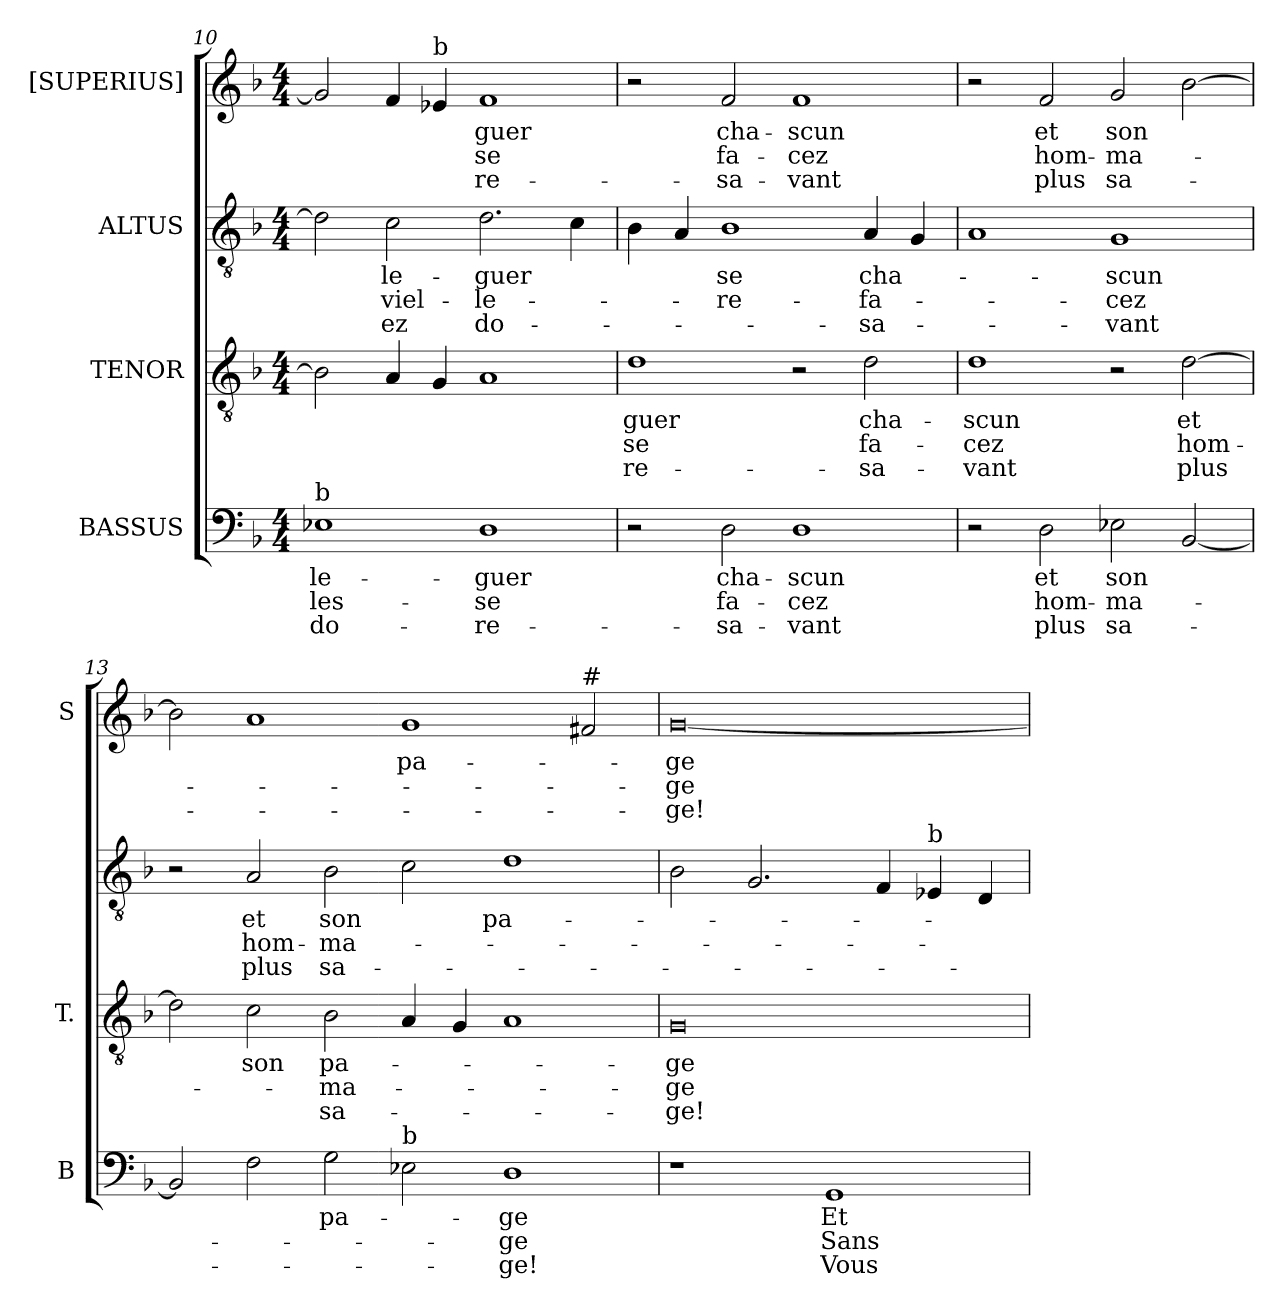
**kern	**text	**text	**text	**kern	**text	**text	**text	**kern	**text	**text	**text	**kern	**text	**text	**text
*part4	*part4	*part4	*part4	*part3	*part3	*part3	*part3	*part2	*part2	*part2	*part2	*part1	*part1	*part1	*part1
*staff4	*staff4	*staff4	*staff4	*staff3	*staff3	*staff3	*staff3	*staff2	*staff2	*staff2	*staff2	*staff1	*staff1	*staff1	*staff1
*I"BASSUS	*	*	*	*I"TENOR	*	*	*	*I"ALTUS	*	*	*	*I"[SUPERIUS]	*	*	*
*I'B	*	*	*	*I'T.	*	*	*	*	*	*	*	*I'S	*	*	*
*clefF4	*	*	*	*clefGv2	*	*	*	*clefGv2	*	*	*	*clefG2	*	*	*
*	*	*	*	*ITrd7c12	*	*	*	*ITrd7c12	*	*	*	*	*	*	*
*k[b-]	*	*	*	*k[b-]	*	*	*	*k[b-]	*	*	*	*k[b-]	*	*	*
*F:	*	*	*	*F:	*	*	*	*F:	*	*	*	*F:	*	*	*
*M4/4	*	*	*	*M4/4	*	*	*	*M4/4	*	*	*	*M4/4	*	*	*
=10	=10	=10	=10	=10	=10	=10	=10	=10	=10	=10	=10	=10	=10	=10	=10
!LO:TX:t=b	!	!	!	!	!	!	!	!	!	!	!	!	!	!	!
!	!LO:LY:b:color=#000000	!LO:LY:b:color=#000000	!LO:LY:b:color=#000000	!	!	!	!	!	!	!	!	!	!	!	!
1E-i	-le-	-les-	do-	2BB-i\]	.	.	.	2Di\]	.	.	.	2gi/]	.	.	.
!	!	!	!	!	!	!	!	!	!LO:LY:b:color=#000000	!LO:LY:b:color=#000000	!LO:LY:b:color=#000000	!	!	!	!
.	.	.	.	4AAi/	.	.	.	2Ci\	-le-	viel-	-ez	4fi/	.	.	.
!	!	!	!	!	!	!	!	!	!	!	!	!LO:TX:a:t=b	!	!	!
.	.	.	.	4GGi/	.	.	.	.	.	.	.	4e-i/	.	.	.
!	!LO:LY:b:color=#000000	!LO:LY:b:color=#000000	!LO:LY:b:color=#000000	!	!	!	!	!	!	!	!	!	!	!	!
!	!	!	!	!	!	!	!	!	!LO:LY:b:color=#000000	!LO:LY:b:color=#000000	!LO:LY:b:color=#000000	!	!	!	!
!	!	!	!	!	!	!	!	!	!	!	!	!	!LO:LY:b:color=#000000	!LO:LY:b:color=#000000	!LO:LY:b:color=#000000
1Di	-guer	-se	-re-	1AAi	.	.	.	2.Di\	-guer	-le-	do-	1fi	-guer	-se	-re-
.	.	.	.	.	.	.	.	4Ci\	.	.	.	.	.	.	.
!!LO:PB:g=z
=11	=11	=11	=11	=11	=11	=11	=11	=11	=11	=11	=11	=11	=11	=11	=11
!	!	!	!	!	!LO:LY:b:color=#000000	!LO:LY:b:color=#000000	!LO:LY:b:color=#000000	!	!	!	!	!	!	!	!
2r	.	.	.	1Di	-guer	-se	-re-	4BB-i\	.	.	.	2r	.	.	.
.	.	.	.	.	.	.	.	4AAi/	.	.	.	.	.	.	.
!	!LO:LY:b:color=#000000	!LO:LY:b:color=#000000	!LO:LY:b:color=#000000	!	!	!	!	!	!	!	!	!	!	!	!
!	!	!	!	!	!	!	!	!	!LO:LY:b:color=#000000	!LO:LY:b:color=#000000	!	!	!	!	!
!	!	!	!	!	!	!	!	!	!	!	!	!	!LO:LY:b:color=#000000	!LO:LY:b:color=#000000	!LO:LY:b:color=#000000
2Di\	cha-	fa-	-sa-	.	.	.	.	1BB-i	-se	-re-	.	2fi/	cha-	fa-	-sa-
!	!LO:LY:b:color=#000000	!LO:LY:b:color=#000000	!LO:LY:b:color=#000000	!	!	!	!	!	!	!	!	!	!	!	!
!	!	!	!	!	!	!	!	!	!	!	!	!	!LO:LY:b:color=#000000	!LO:LY:b:color=#000000	!LO:LY:b:color=#000000
1Di	-scun	-cez	-vant	2r	.	.	.	.	.	.	.	1fi	-scun	-cez	-vant
!	!	!	!	!	!LO:LY:b:color=#000000	!LO:LY:b:color=#000000	!LO:LY:b:color=#000000	!	!	!	!	!	!	!	!
!	!	!	!	!	!	!	!	!	!LO:LY:b:color=#000000	!LO:LY:b:color=#000000	!LO:LY:b:color=#000000	!	!	!	!
.	.	.	.	2Di\	cha-	fa-	-sa-	4AAi/	cha-	fa-	-sa-	.	.	.	.
.	.	.	.	.	.	.	.	4GGi/	.	.	.	.	.	.	.
=12	=12	=12	=12	=12	=12	=12	=12	=12	=12	=12	=12	=12	=12	=12	=12
!	!	!	!	!	!LO:LY:b:color=#000000	!LO:LY:b:color=#000000	!LO:LY:b:color=#000000	!	!	!	!	!	!	!	!
2r	.	.	.	1Di	-scun	-cez	-vant	1AAi	.	.	.	2r	.	.	.
!	!LO:LY:b:color=#000000	!LO:LY:b:color=#000000	!LO:LY:b:color=#000000	!	!	!	!	!	!	!	!	!	!	!	!
!	!	!	!	!	!	!	!	!	!	!	!	!	!LO:LY:b:color=#000000	!LO:LY:b:color=#000000	!LO:LY:b:color=#000000
2Di\	et	hom-	plus	.	.	.	.	.	.	.	.	2fi/	et	hom-	plus
!	!LO:LY:b:color=#000000	!LO:LY:b:color=#000000	!LO:LY:b:color=#000000	!	!	!	!	!	!	!	!	!	!	!	!
!	!	!	!	!	!	!	!	!	!LO:LY:b:color=#000000	!LO:LY:b:color=#000000	!LO:LY:b:color=#000000	!	!	!	!
!	!	!	!	!	!	!	!	!	!	!	!	!	!LO:LY:b:color=#000000	!LO:LY:b:color=#000000	!LO:LY:b:color=#000000
2E-Xi\	son	-ma-	sa-	2r	.	.	.	1GGi	-scun	-cez	-vant	2gi/	son	-ma-	sa-
!	!	!	!	!	!LO:LY:b:color=#000000	!LO:LY:b:color=#000000	!LO:LY:b:color=#000000	!	!	!	!	!	!	!	!
[<2BB-i/	.	.	.	[>2Di\	et	hom-	plus	.	.	.	.	[>2b-i\	.	.	.
=13	=13	=13	=13	=13	=13	=13	=13	=13	=13	=13	=13	=13	=13	=13	=13
2BB-i/]	.	.	.	2Di\]	.	.	.	2r	.	.	.	2b-i\]	.	.	.
!	!	!	!	!	!LO:LY:b:color=#000000	!	!	!	!	!	!	!	!	!	!
!	!	!	!	!	!	!	!	!	!LO:LY:b:color=#000000	!LO:LY:b:color=#000000	!LO:LY:b:color=#000000	!	!	!	!
2Fi\	.	.	.	2Ci\	son	.	.	2AAi/	et	hom-	plus	1ai	.	.	.
!	!LO:LY:b:color=#000000	!	!	!	!	!	!	!	!	!	!	!	!	!	!
!	!	!	!	!	!LO:LY:b:color=#000000	!LO:LY:b:color=#000000	!LO:LY:b:color=#000000	!	!	!	!	!	!	!	!
!	!	!	!	!	!	!	!	!	!LO:LY:b:color=#000000	!LO:LY:b:color=#000000	!LO:LY:b:color=#000000	!	!	!	!
2Gi\	pa-	.	.	2BB-i\	pa-	-ma-	sa-	2BB-i\	son	-ma-	sa-	.	.	.	.
!LO:TX:a:t=b	!	!	!	!	!	!	!	!	!	!	!	!	!	!	!
!	!	!	!	!	!	!	!	!	!	!	!	!	!LO:LY:b:color=#000000	!	!
2E-i\	.	.	.	4AAi/	.	.	.	2Ci\	.	.	.	1gi	pa-	.	.
.	.	.	.	4GGi/	.	.	.	.	.	.	.	.	.	.	.
!	!LO:LY:b:color=#000000	!LO:LY:b:color=#000000	!LO:LY:b:color=#000000	!	!	!	!	!	!	!	!	!	!	!	!
!	!	!	!	!	!	!	!	!	!LO:LY:b:color=#000000	!	!	!	!	!	!
1Di	-ge	-ge	-ge!	1AAi	.	.	.	1Di	pa-	.	.	.	.	.	.
!	!	!	!	!	!	!	!	!	!	!	!	!LO:TX:a:t=#	!	!	!
.	.	.	.	.	.	.	.	.	.	.	.	2f#i/	.	.	.
=14	=14	=14	=14	=14	=14	=14	=14	=14	=14	=14	=14	=14	=14	=14	=14
!	!	!	!	!	!LO:LY:b:color=#000000	!LO:LY:b:color=#000000	!LO:LY:b:color=#000000	!	!	!	!	!	!	!	!
!	!	!	!	!	!	!	!	!	!	!	!	!	!LO:LY:b:color=#000000	!LO:LY:b:color=#000000	!LO:LY:b:color=#000000
1r	.	.	.	0GGi	-ge	-ge	-ge!	2BB-i\	.	.	.	[<0gi	-ge	-ge	-ge!
.	.	.	.	.	.	.	.	2.GGi/	.	.	.	.	.	.	.
!	!LO:LY:b:color=#000000	!LO:LY:b:color=#000000	!LO:LY:b:color=#000000	!	!	!	!	!	!	!	!	!	!	!	!
1GGi	Et	Sans	Vous	.	.	.	.	.	.	.	.	.	.	.	.
.	.	.	.	.	.	.	.	4FFi/	.	.	.	.	.	.	.
!	!	!	!	!	!	!	!	!LO:TX:a:t=b	!	!	!	!	!	!	!
.	.	.	.	.	.	.	.	4EE-i/	.	.	.	.	.	.	.
.	.	.	.	.	.	.	.	4DDi/	.	.	.	.	.	.	.
=	=	=	=	=	=	=	=	=	=	=	=	=	=	=	=
*-	*-	*-	*-	*-	*-	*-	*-	*-	*-	*-	*-	*-	*-	*-	*-
